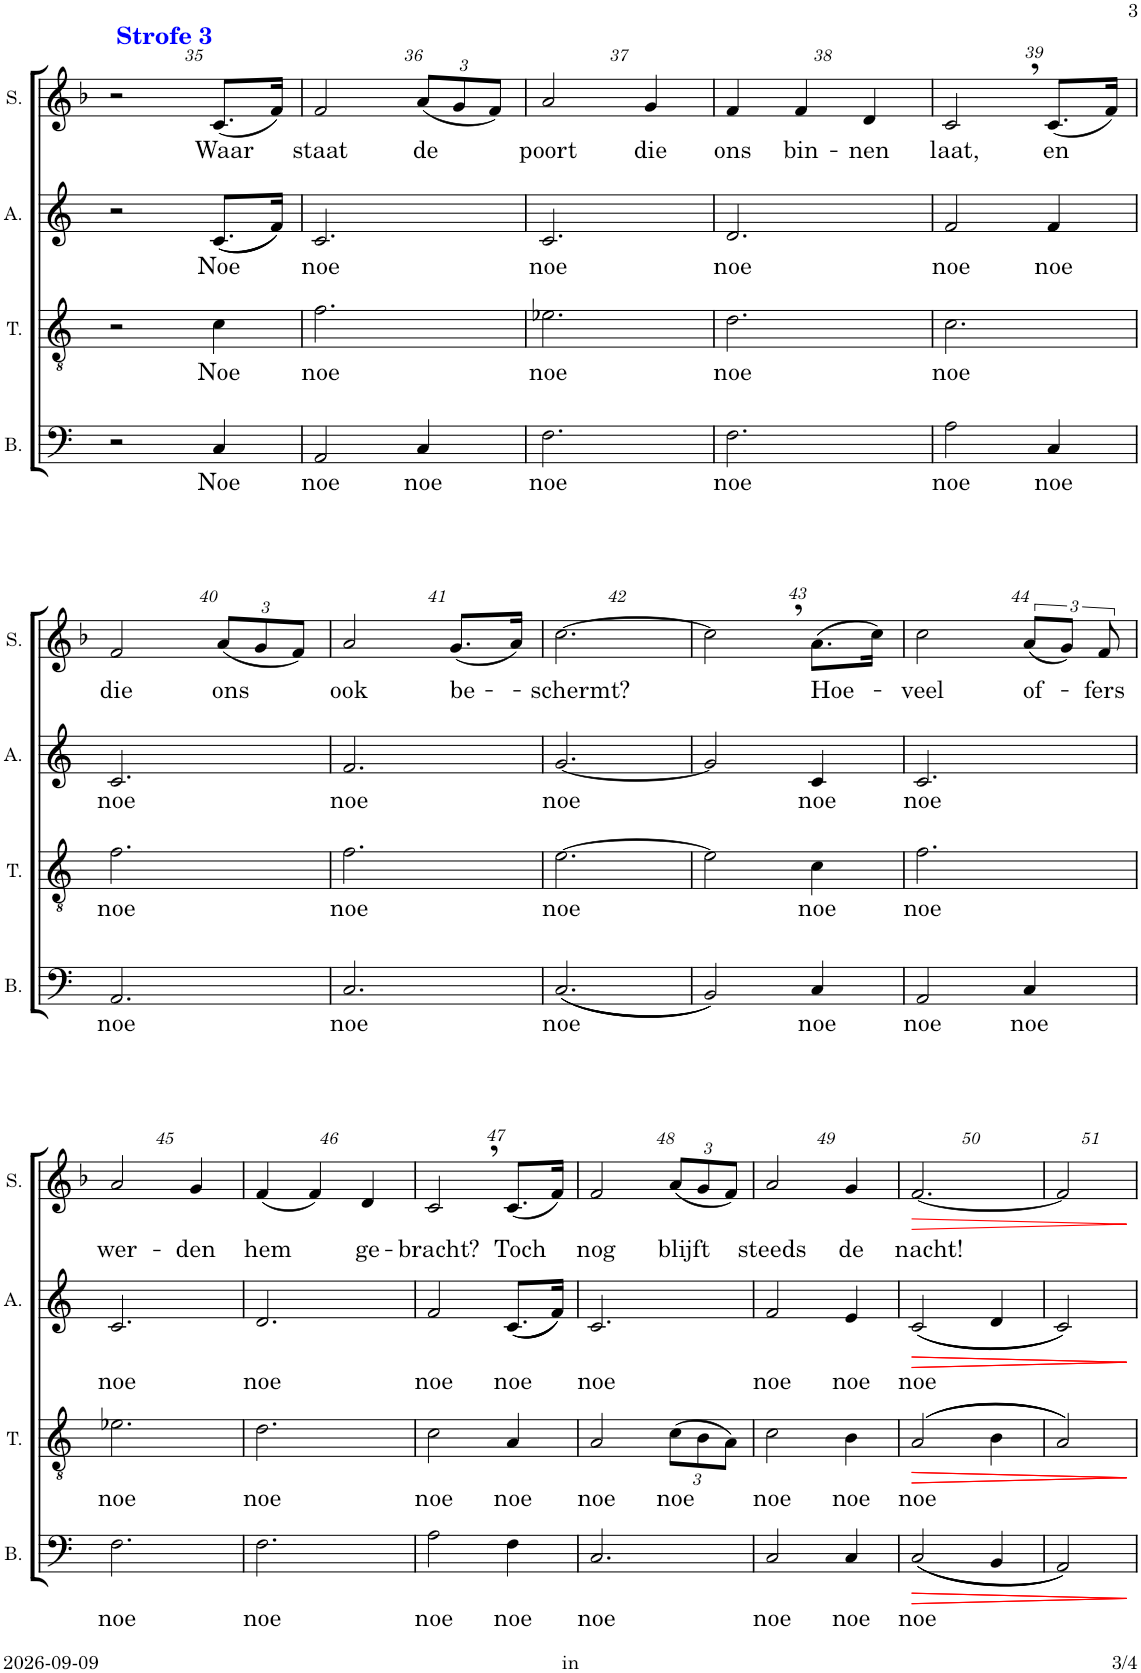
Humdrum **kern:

**kern	**text	**dynam	**kern	**text	**dynam	**kern	**text	**dynam	**kern	**text	**dynam
*part4	*part4	*part4	*part3	*part3	*part3	*part2	*part2	*part2	*part1	*part1	*part1
*staff4	*staff4	*staff4	*staff3	*staff3	*staff3	*staff2	*staff2	*staff2	*staff1	*staff1	*staff1
*I"Bass	*	*	*I"Tenor	*	*	*I"Alto	*	*	*I"Soprano	*	*
*I'B.	*	*	*I'T.	*	*	*I'A.	*	*	*I'S.	*	*
!!LO:PB:g=z
*clefF4	*	*	*clefGv2	*	*	*clefG2	*	*	*clefG2	*	*
*k[]	*	*	*k[]	*	*	*k[]	*	*	*k[b-]	*	*
*M3/4	*	*	*M3/4	*	*	*M3/4	*	*	*M3/4	*	*
=35	=35	=35	=35	=35	=35	=35	=35	=35	=35	=35	=35
2r	.	.	2r	.	.	2r	.	.	2r	.	.
!	!	!	!	!	!	!	!	!	!LO:TX:a:B:color=#0000FF:t=Strofe 3	!	!
!	!LO:LY:b	!	!	!LO:LY:b	!	!	!LO:LY:b	!	!	!LO:LY:b	!
4C/	Noe	.	4c\	Noe	.	((8.c/L	Noe	.	(8.c/L	Waar	.
.	.	.	.	.	.	16f/Jk))	.	.	16f/Jk)	.	.
=36	=36	=36	=36	=36	=36	=36	=36	=36	=36	=36	=36
!	!LO:LY:b	!	!	!LO:LY:b	!	!	!LO:LY:b	!	!	!LO:LY:b	!
2AA/	noe	.	2.f\	noe	.	2.c/	noe	.	2f/	staat	.
!	!LO:LY:b	!	!	!	!	!	!	!	!	!	!
*	*	*	*	*	*	*	*	*	*Xbrackettup	*	*
!	!	!	!	!	!	!	!	!	!	!LO:LY:b	!
4C/	noe	.	.	.	.	.	.	.	(12a/L	de	.
.	.	.	.	.	.	.	.	.	12g/	.	.
.	.	.	.	.	.	.	.	.	12f/J)	.	.
=37	=37	=37	=37	=37	=37	=37	=37	=37	=37	=37	=37
!	!LO:LY:b	!	!	!LO:LY:b	!	!	!LO:LY:b	!	!	!LO:LY:b	!
2.F\	noe	.	2.e-X\	noe	.	2.c/	noe	.	2a/	poort	.
!	!	!	!	!	!	!	!	!	!	!LO:LY:b	!
.	.	.	.	.	.	.	.	.	4g/	die	.
=38	=38	=38	=38	=38	=38	=38	=38	=38	=38	=38	=38
!	!LO:LY:b	!	!	!LO:LY:b	!	!	!LO:LY:b	!	!	!LO:LY:b	!
2.F\	noe	.	2.d\	noe	.	2.d/	noe	.	4f/	ons	.
!	!	!	!	!	!	!	!	!	!	!LO:LY:b	!
.	.	.	.	.	.	.	.	.	4f/	bin-	.
!	!	!	!	!	!	!	!	!	!	!LO:LY:b	!
.	.	.	.	.	.	.	.	.	4d/	-nen	.
=39	=39	=39	=39	=39	=39	=39	=39	=39	=39	=39	=39
!	!LO:LY:b	!	!	!LO:LY:b	!	!	!LO:LY:b	!	!	!LO:LY:b	!
2A\	noe	.	2.c\	noe	.	2f/	noe	.	2c,/	laat,	.
!	!LO:LY:b	!	!	!	!	!	!LO:LY:b	!	!	!LO:LY:b	!
4C/	noe	.	.	.	.	4f/	noe	.	(8.c/L	en	.
.	.	.	.	.	.	.	.	.	16f/Jk)	.	.
!!LO:LB:g=z
=40	=40	=40	=40	=40	=40	=40	=40	=40	=40	=40	=40
!	!LO:LY:b	!	!	!LO:LY:b	!	!	!LO:LY:b	!	!	!LO:LY:b	!
2.AA/	noe	.	2.f\	noe	.	2.c/	noe	.	2f/	die	.
!	!	!	!	!	!	!	!	!	!	!LO:LY:b	!
.	.	.	.	.	.	.	.	.	(12a/L	ons	.
.	.	.	.	.	.	.	.	.	12g/	.	.
.	.	.	.	.	.	.	.	.	12f/J)	.	.
=41	=41	=41	=41	=41	=41	=41	=41	=41	=41	=41	=41
!	!LO:LY:b	!	!	!LO:LY:b	!	!	!LO:LY:b	!	!	!LO:LY:b	!
2.C/	noe	.	2.f\	noe	.	2.f/	noe	.	2a/	ook	.
!	!	!	!	!	!	!	!	!	!	!LO:LY:b	!
.	.	.	.	.	.	.	.	.	(8.g/L	be-	.
.	.	.	.	.	.	.	.	.	16a/Jk)	.	.
=42	=42	=42	=42	=42	=42	=42	=42	=42	=42	=42	=42
!	!LO:LY:b	!	!	!LO:LY:b	!	!	!LO:LY:b	!	!	!LO:LY:b	!
((2.C/	noe	.	[2.e\	noe	.	[2.g/	noe	.	[2.cc\	-schermt?	.
=43	=43	=43	=43	=43	=43	=43	=43	=43	=43	=43	=43
2BB/))	.	.	2e\]	.	.	2g/]	.	.	2cc,\]	.	.
!	!LO:LY:b	!	!	!LO:LY:b	!	!	!LO:LY:b	!	!	!LO:LY:b	!
4C/	noe	.	4c\	noe	.	4c/	noe	.	(8.a\L	Hoe-	.
.	.	.	.	.	.	.	.	.	16cc\Jk)	.	.
=44	=44	=44	=44	=44	=44	=44	=44	=44	=44	=44	=44
!	!LO:LY:b	!	!	!LO:LY:b	!	!	!LO:LY:b	!	!	!LO:LY:b	!
2AA/	noe	.	2.f\	noe	.	2.c/	noe	.	2cc\	-veel	.
!	!LO:LY:b	!	!	!	!	!	!	!	!	!	!
*	*	*	*	*	*	*	*	*	*brackettup	*	*
!	!	!	!	!	!	!	!	!	!	!LO:LY:b	!
4C/	noe	.	.	.	.	.	.	.	(12a/L	of-	.
.	.	.	.	.	.	.	.	.	12g/J)	.	.
!	!	!	!	!	!	!	!	!	!	!LO:LY:b	!
.	.	.	.	.	.	.	.	.	12f/	-fers	.
!!LO:LB:g=z
=45	=45	=45	=45	=45	=45	=45	=45	=45	=45	=45	=45
!	!LO:LY:b	!	!	!LO:LY:b	!	!	!LO:LY:b	!	!	!LO:LY:b	!
2.F\	noe	.	2.e-X\	noe	.	2.c/	noe	.	2a/	wer-	.
!	!	!	!	!	!	!	!	!	!	!LO:LY:b	!
.	.	.	.	.	.	.	.	.	4g/	-den	.
=46	=46	=46	=46	=46	=46	=46	=46	=46	=46	=46	=46
!	!LO:LY:b	!	!	!LO:LY:b	!	!	!LO:LY:b	!	!	!LO:LY:b	!
2.F\	noe	.	2.d\	noe	.	2.d/	noe	.	(4f/	hem	.
.	.	.	.	.	.	.	.	.	4f/)	.	.
!	!	!	!	!	!	!	!	!	!	!LO:LY:b	!
.	.	.	.	.	.	.	.	.	4d/	ge-	.
=47	=47	=47	=47	=47	=47	=47	=47	=47	=47	=47	=47
!	!LO:LY:b	!	!	!LO:LY:b	!	!	!LO:LY:b	!	!	!LO:LY:b	!
2A\	noe	.	2c\	noe	.	2f/	noe	.	2c,/	-bracht?	.
!	!LO:LY:b	!	!	!LO:LY:b	!	!	!LO:LY:b	!	!	!LO:LY:b	!
4F\	noe	.	4A/	noe	.	((8.c/L	noe	.	(8.c/L	Toch	.
.	.	.	.	.	.	16f/Jk))	.	.	16f/Jk)	.	.
=48	=48	=48	=48	=48	=48	=48	=48	=48	=48	=48	=48
!	!LO:LY:b	!	!	!LO:LY:b	!	!	!LO:LY:b	!	!	!LO:LY:b	!
2.C/	noe	.	2A/	noe	.	2.c/	noe	.	2f/	nog	.
*	*	*	*Xbrackettup	*	*	*	*	*	*	*	*
!	!	!	!	!LO:LY:b	!	!	!	!	!	!	!
*	*	*	*	*	*	*	*	*	*Xbrackettup	*	*
!	!	!	!	!	!	!	!	!	!	!LO:LY:b	!
.	.	.	(12c\L	noe	.	.	.	.	(12a/L	blijft	.
.	.	.	12B\	.	.	.	.	.	12g/	.	.
.	.	.	12A\J)	.	.	.	.	.	12f/J)	.	.
=49	=49	=49	=49	=49	=49	=49	=49	=49	=49	=49	=49
!	!LO:LY:b	!	!	!LO:LY:b	!	!	!LO:LY:b	!	!	!LO:LY:b	!
2C/	noe	.	2c\	noe	.	2f/	noe	.	2a/	steeds	.
!	!LO:LY:b	!	!	!LO:LY:b	!	!	!LO:LY:b	!	!	!LO:LY:b	!
4C/	noe	.	4B\	noe	.	4e/	noe	.	4g/	de	.
=50	=50	=50	=50	=50	=50	=50	=50	=50	=50	=50	=50
!	!LO:LY:b	!LO:HP:b	!	!LO:LY:b	!LO:HP:b	!	!LO:LY:b	!LO:HP:b	!	!LO:LY:b	!LO:HP:b
((2C/	noe	>	((2A/	noe	>	((2c/	noe	>	[2.f/	nacht!	>
!	!	!LO:HP:b	!	!	!LO:HP:b	!	!	!LO:HP:b	!	!	!
4BB/	.	>	4B\	.	>	4d/	.	>	.	.	.
=51	=51	=51	=51	=51	=51	=51	=51	=51	=51	=51	=51
2AA/))	.	.	2A/))	.	.	2c/))	.	.	2f/]	.	.
.	.	] ]	.	.	] ]	.	.	] ]	.	.	]
=	=	=	=	=	=	=	=	=	=	=	=
*-	*-	*-	*-	*-	*-	*-	*-	*-	*-	*-	*-
